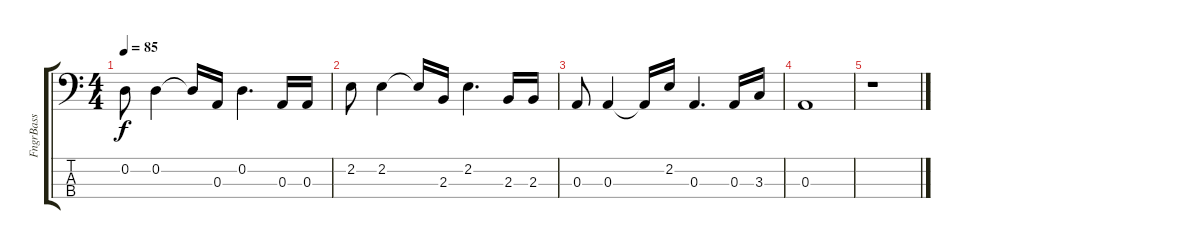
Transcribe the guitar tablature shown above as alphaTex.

\track ("FngrBass" "FngrBass") {instrument electricbassfinger}
\staff {score tabs}
\tuning (G2 D2 A1 E1) {hide}
\ts (4 4)
\tempo 85
\clef f4
\ks c
0.2.8{dy f} 0.2.4 0.2{t}.16 0.3.16 0.2.4{d} 0.3.16 0.3.16 |
2.2.8 2.2.4 2.2{t}.16 2.3.16 2.2.4{d} 2.3.16 2.3.16 |
0.3.8 0.3.4 0.3{t}.16 2.2.16 0.3.4{d} 0.3.16 3.3.16 |
0.3.1 |
r.1
